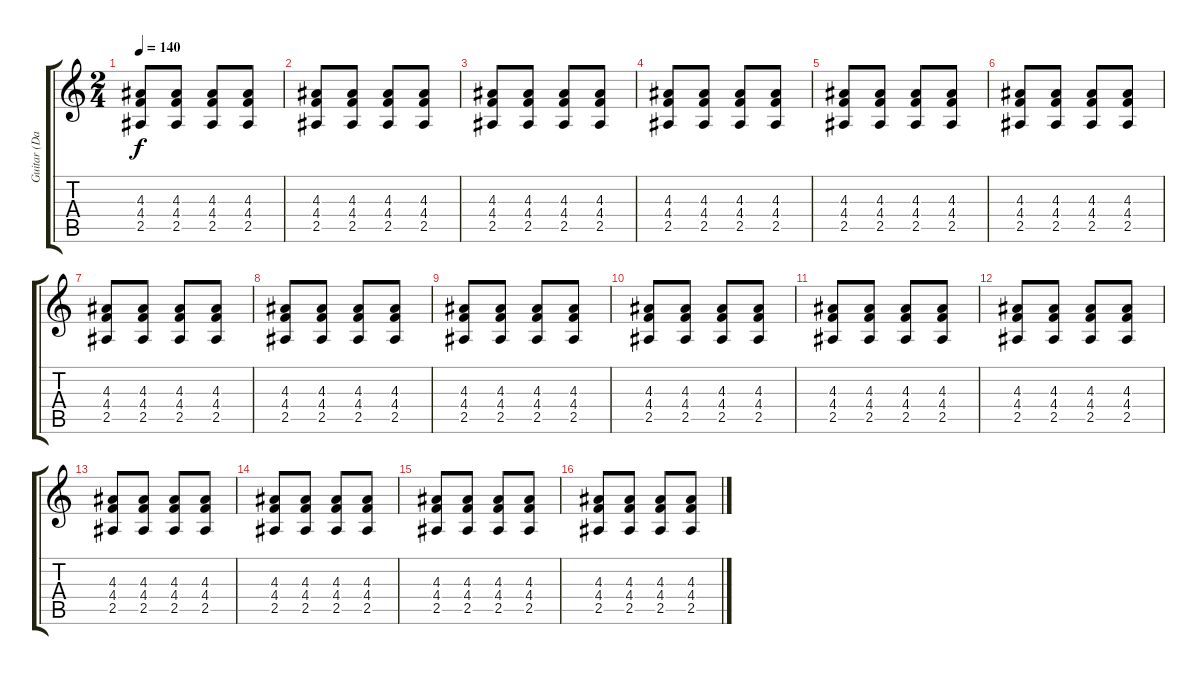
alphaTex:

\track ("Guitar (Dallas Green)" "Guitar (Da") {instrument distortionguitar}
\staff {score tabs}
\tuning (Eb4 Bb3 Gb3 Db3 Ab2 Eb2) {hide}
\ts (2 4)
\tempo 140
\clef g2
\ks c
(4.3 4.4 2.5).8{dy f} (4.3 4.4 2.5).8 (4.3 4.4 2.5).8 (4.3 4.4 2.5).8 |
(4.3 4.4 2.5).8 (4.3 4.4 2.5).8 (4.3 4.4 2.5).8 (4.3 4.4 2.5).8 |
(4.3 4.4 2.5).8 (4.3 4.4 2.5).8 (4.3 4.4 2.5).8 (4.3 4.4 2.5).8 |
(4.3 4.4 2.5).8 (4.3 4.4 2.5).8 (4.3 4.4 2.5).8 (4.3 4.4 2.5).8 |
(4.3 4.4 2.5).8 (4.3 4.4 2.5).8 (4.3 4.4 2.5).8 (4.3 4.4 2.5).8 |
(4.3 4.4 2.5).8 (4.3 4.4 2.5).8 (4.3 4.4 2.5).8 (4.3 4.4 2.5).8 |
(4.3 4.4 2.5).8 (4.3 4.4 2.5).8 (4.3 4.4 2.5).8 (4.3 4.4 2.5).8 |
(4.3 4.4 2.5).8 (4.3 4.4 2.5).8 (4.3 4.4 2.5).8 (4.3 4.4 2.5).8 |
(4.3 4.4 2.5).8 (4.3 4.4 2.5).8 (4.3 4.4 2.5).8 (4.3 4.4 2.5).8 |
(4.3 4.4 2.5).8 (4.3 4.4 2.5).8 (4.3 4.4 2.5).8 (4.3 4.4 2.5).8 |
(4.3 4.4 2.5).8 (4.3 4.4 2.5).8 (4.3 4.4 2.5).8 (4.3 4.4 2.5).8 |
(4.3 4.4 2.5).8 (4.3 4.4 2.5).8 (4.3 4.4 2.5).8 (4.3 4.4 2.5).8 |
(4.3 4.4 2.5).8 (4.3 4.4 2.5).8 (4.3 4.4 2.5).8 (4.3 4.4 2.5).8 |
(4.3 4.4 2.5).8 (4.3 4.4 2.5).8 (4.3 4.4 2.5).8 (4.3 4.4 2.5).8 |
(4.3 4.4 2.5).8 (4.3 4.4 2.5).8 (4.3 4.4 2.5).8 (4.3 4.4 2.5).8 |
(4.3 4.4 2.5).8 (4.3 4.4 2.5).8 (4.3 4.4 2.5).8 (4.3 4.4 2.5).8
